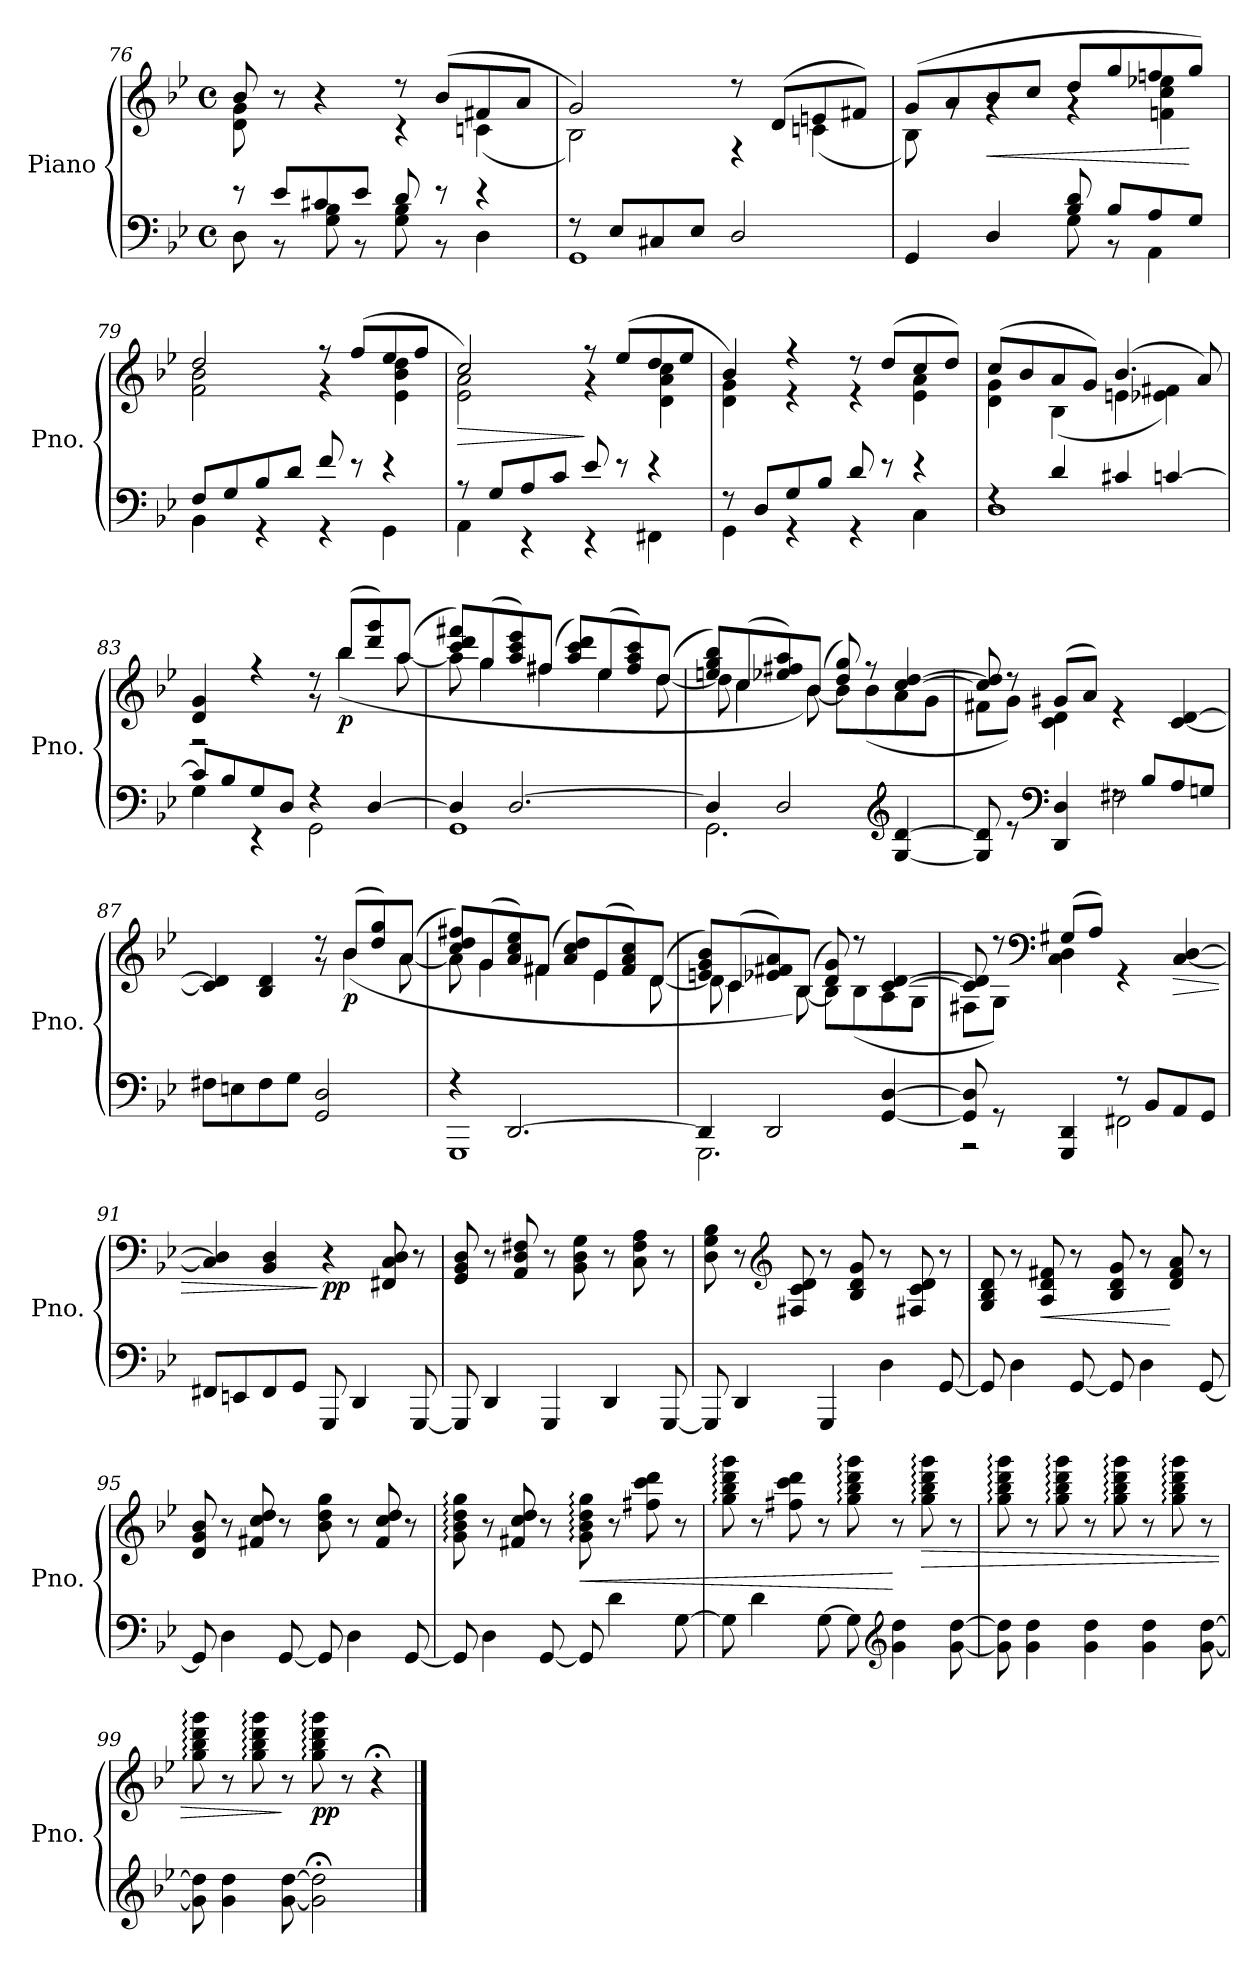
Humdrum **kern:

**kern	**kern	**dynam
*part1	*part1	*part1
*staff2	*staff1	*staff1/2
*I"Piano	*	*
*I'Pno.	*	*
*clefF4	*clefG2	*
*k[b-e-]	*k[b-e-]	*
*M4/4	*M4/4	*
*met(c)	*met(c)	*
=76	=76	=76
*^	*^	*
8r	8D\	8b-/	8d\ 8g\	.
8e-/L	8r	8r	4.ryy	.
8c#X/	8G\ 8B-\	4r	.	.
8e-/J	8r	.	.	.
8d/	8G\ 8B-\	8r	4r	.
8r	8r	(8b-/L	.	.
4r	4D\	8f#X/	(4cn\	.
.	.	8a/J	.	.
=77	=77	=77	=77	=77
8r	1GG	2g/)	2B-\)	.
8E-/L	.	.	.	.
8C#X/	.	.	.	.
8E-/J	.	.	.	.
2D/	.	8r	4r	.
.	.	(8d/L	.	.
.	.	8en/	(4cn\	.
.	.	8f#X/J)	.	.
=78	=78	=78	=78	=78
4GG/	2ryy	(8g/L	8B-\)	.
.	.	8a/	8rg	.
!	!	!	!	!LO:HP:b
4D/	.	8b-/	4rg	<
.	.	8cc/J	.	.
8B-/ 8d/	8G\	8dd/L	4rg	.
8B-/L	8r	8gg/	.	.
8A/	4AA\	8ffn/	4fn\ 4cc\ 4ee-X\	.
8G/J	.	8gg/J)	.	[
!!LO:LB:g=z	!!
=79	=79	=79	=79	=79
8F/L	4BB-\	2dd/	2f\ 2b-\	.
8G/	.	.	.	.
8B-/	4r	.	.	.
8d/J	.	.	.	.
8f/	4r	8r	4r	.
8r	.	(8ff/L	.	.
4r	4GG\	8ee-/	4e-\ 4b-\ 4dd\	.
.	.	8ff/J	.	.
=80	=80	=80	=80	=80
!	!	!	!	!LO:HP:b
8r	4AA\	2cc/)	2e-\ 2a\	>
8G/L	.	.	.	.
8A/	4r	.	.	.
8c/J	.	.	.	.
8e-/	4r	8r	4r	]
8r	.	(8ee-/L	.	.
4r	4FF#X\	8dd/	4d\ 4a\ 4cc\	.
.	.	8ee-/J	.	.
=81	=81	=81	=81	=81
8r	4GG\	4b-/)	4d\ 4g\	.
8D/L	.	.	.	.
8G/	4r	4r	4r	.
8B-/J	.	.	.	.
8d/	4r	8r	4r	.
8r	.	(8dd/L	.	.
4r	4C\	8cc/	4e-\ 4a\	.
.	.	8dd/J)	.	.
=82	=82	=82	=82	=82
4rF	1D	(8cc/L	4d\ 4g\	.
.	.	8b-/	.	.
4d/	.	8a/	(4B-\	.
.	.	8g/J)	.	.
4c#X/	.	(4.b-/	4en\	.
[4cn/	.	.	4e-X\ 4f#X\)	.
.	.	8a/)	.	.
!!LO:PB:g=z	!!
=83	=83	=83	=83	=83
8c/L]	4G\	4d/ 4g/	2r	.
8B-/	.	.	.	.
8G/	4r	4r	.	.
8D/J	.	.	.	.
4r	2GG\	8r	8r	.
!	!	!	!	!LO:DY:b
.	.	(8bb-/L	(4bb-\	p
[4D/	.	8ddd/ 8ggg/)	.	.
.	.	(8aa/J	[8aa\	.
=84	=84	=84	=84	=84
4D/]	1GG	8ccc/ 8ddd/ 8fff#X/L)	8aa\]	.
.	.	(8gg/	4gg\	.
[2.D/	.	8aa/ 8ccc/ 8eee-/)	.	.
.	.	(8ff#X/J	4ff#\	.
.	.	8aa/ 8ccc/ 8ddd/L)	.	.
.	.	(8ee-/	4ee-\	.
.	.	8ff#/ 8aa/ 8ccc/)	.	.
.	.	(8dd/J	[8dd\	.
=85	=85	=85	=85	=85
4D/]	2.GG\	8een/ 8gg/ 8bb-/L)	8dd\]	.
.	.	(8cc/	4cc\	.
2D/	.	8ee-X/ 8ff#X/ 8aa/)	.	.
.	.	(8b-/J	[8b-\)	.
.	.	8dd/ 8gg/)	8b-\L]	.
.	.	8r	(8b-\	.
*clefG2	*	*	*	*
[4G/ [4d/	4ryy	[4cc/ [4dd/	8a\	.
.	.	.	8g\J	.
!!LO:LB:g=z	!!
=86	=86	=86	=86	=86
8G/] 8d/]	4ryy	8cc/] 8dd/]	8f#X\L	.
8re	.	8r	8g\J)	.
*clefF4	*	*	*	*
4DD/ 4D/	4ryy	(8g#X/L	4c\ 4d\	.
.	.	8a/J)	.	.
8rF	2F#X\	4re	2ryy	.
8B-/L	.	.	.	.
8A/	.	[4c/ [4d/	.	.
8Gn/J	.	.	.	.
*v	*v	*	*	*
=87	=87	=87	=87
8F#X\L	4c/] 4d/]	2ryy	.
8En\	.	.	.
8F#\	4B-/ 4d/	.	.
8G\J	.	.	.
2GG/ 2D/	8r	8r	.
!	!	!	!LO:DY:b
.	(8b-/L	(4b-\	p
.	8dd/ 8gg/)	.	.
.	(8a/J	[8a\	.
=88	=88	=88	=88
*^	*	*	*
4r	1GGG	8cc/ 8dd/ 8ff#X/L)	8a\]	.
.	.	(8g/	4g\	.
[2.DD/	.	8a/ 8cc/ 8ee-/)	.	.
.	.	(8f#X/J	4f#\	.
.	.	8a/ 8cc/ 8dd/L)	.	.
.	.	(8e-/	4e-\	.
.	.	8f#/ 8a/ 8cc/)	.	.
.	.	(8d/J	[8d\	.
!!LO:LB:g=z	!!
=89	=89	=89	=89	=89
4DD/]	2.GGG\	8en/ 8g/ 8b-/L)	8d\]	.
.	.	(8c/	4c\	.
2DD/	.	8e-X/ 8f#X/ 8a/)	.	.
.	.	(8B-/J	[8B-\)	.
.	.	8d/ 8g/)	8B-\L]	.
.	.	8r	(8B-\	.
[4GG/ [4D/	4ryy	[4c/ [4d/	8A\	.
.	.	.	8G\J	.
=90	=90	=90	=90	=90
8GG/] 8D/]	2r	8c/] 8d/]	8F#X\L	.
8rGG	.	8r	8G\J)	.
*	*	*clefF4	*	*
4GGG/ 4DD/	.	(8G#X/L	4C\ 4D\	.
.	.	8A/J)	.	.
8rF	2FF#X\	4rGG	2ryy	.
8BB-/L	.	.	.	.
!	!	!	!	!LO:HP:b
8AA/	.	[4C/ [4D/	.	>
8GG/J	.	.	.	.
*v	*v	*	*	*
*	*v	*v	*
=91	=91	=91
8FF#X/L	4C/] 4D/]	.
8EEn/	.	.
8FF#/	4BB-/ 4D/	.
8GG/J	.	.
!	!	!LO:DY:n=1:b
8GGG/	4r	] pp
4DD/	.	.
.	8FF#X/ 8C/ 8D/	.
[8GGG/	8r	.
!!LO:LB:g=z
=92	=92	=92
8GGG/]	8GG/ 8BB-/ 8D/	.
4DD/	8r	.
.	8AA/ 8D/ 8F#X/	.
4GGG/	8r	.
.	8BB-\ 8D\ 8G\	.
4DD/	8r	.
.	8C\ 8F#\ 8A\	.
[8GGG/	8r	.
=93	=93	=93
8GGG/]	8D\ 8G\ 8B-\	.
4DD/	8r	.
*	*clefG2	*
.	8F#X/ 8c/ 8d/	.
4GGG/	8r	.
.	8B-/ 8d/ 8g/	.
4D\	8r	.
.	8F#X/ 8c/ 8d/	.
[8GG/	8r	.
=94	=94	=94
8GG/]	8G/ 8B-/ 8d/	.
4D\	8r	.
!	!	!LO:HP:b
.	8A/ 8d/ 8f#X/	<
[8GG/	8r	.
8GG/]	8B-/ 8d/ 8g/	.
4D\	8r	.
.	8d/ 8f#/ 8a/	[
[8GG/	8r	.
=95	=95	=95
8GG/]	8d/ 8g/ 8b-/	.
4D\	8r	.
.	8f#X/ 8cc/ 8dd/	.
[8GG/	8r	.
8GG/]	8b-\ 8dd\ 8gg\	.
4D\	8r	.
.	8f#/ 8cc/ 8dd/	.
[8GG/	8r	.
!!LO:LB:g=z
=96	=96	=96
8GG/]	8g\: 8b-\: 8dd\: 8gg\:	.
4D\	8r	.
.	8f#X/ 8cc/ 8dd/	.
[8GG/	8r	.
!	!	!LO:HP:b
8GG/]	8g\: 8b-\: 8dd\: 8gg\:	<
4d\	8r	.
.	8ff#X\ 8ccc\ 8ddd\	.
[8G\	8r	.
=97	=97	=97
8G\]	8gg\: 8bb-\: 8ddd\: 8ggg\:	.
4d\	8r	.
.	8ff#X\ 8ccc\ 8ddd\	.
[8G\	8r	.
8G\]	8gg\: 8bb-\: 8ddd\: 8ggg\:	.
*clefG2	*	*
4g\ 4dd\	8r	[
!	!	!LO:HP:b
.	8gg\: 8bb-\: 8ddd\: 8ggg\:	>
[8g\ [8dd\	8r	.
=98	=98	=98
8g\] 8dd\]	8gg\: 8bb-\: 8ddd\: 8ggg\:	.
4g\ 4dd\	8r	.
.	8gg\: 8bb-\: 8ddd\: 8ggg\:	.
4g\ 4dd\	8r	.
.	8gg\: 8bb-\: 8ddd\: 8ggg\:	.
4g\ 4dd\	8r	.
.	8gg\: 8bb-\: 8ddd\: 8ggg\:	.
[8g\ [8dd\	8r	.
=99	=99	=99
8g\] 8dd\]	8gg\: 8bb-\: 8ddd\: 8ggg\:	.
4g\ 4dd\	8r	.
.	8gg\: 8bb-\: 8ddd\: 8ggg\:	.
[8g\ [8dd\	8r	]
!	!	!LO:DY:b
2g\];< 2dd\];<	8gg\: 8bb-\: 8ddd\: 8ggg\:	pp
.	8r	.
.	4r;<	.
==	==	==
*-	*-	*-
